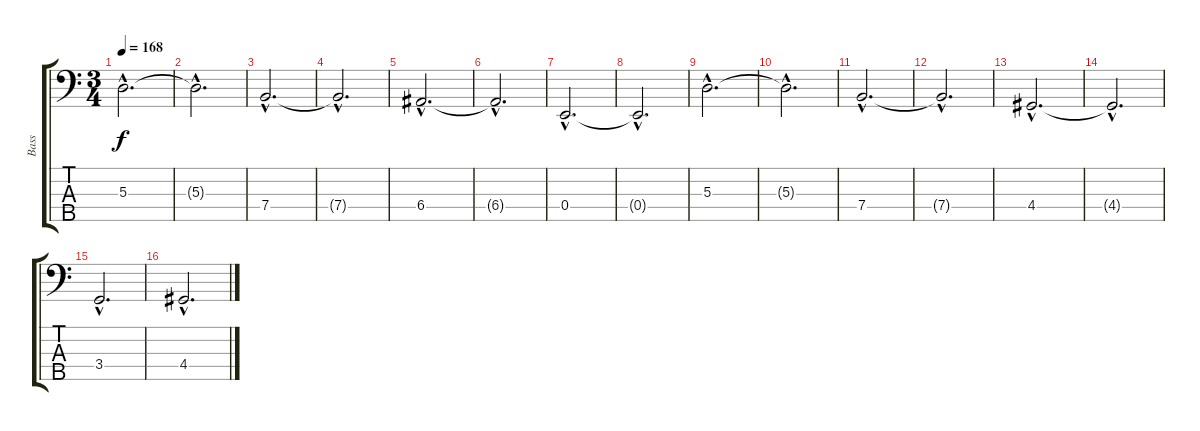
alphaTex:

\track ("Bass" "Bass") {instrument electricbassfinger}
\staff {score tabs}
\tuning (G2 D2 A1 E1 B0) {hide}
\ts (3 4)
\tempo 168
\clef f4
\ks c
5.3{hac}.2{d dy f} |
5.3{hac t}.2{d} |
7.4{hac}.2{d} |
7.4{hac t}.2{d} |
6.4{hac}.2{d} |
6.4{hac t}.2{d} |
0.4{hac}.2{d} |
0.4{hac t}.2{d} |
5.3{hac}.2{d} |
5.3{hac t}.2{d} |
7.4{hac}.2{d} |
7.4{hac t}.2{d} |
4.4{hac}.2{d} |
4.4{hac t}.2{d} |
3.4{hac}.2{d} |
4.4{hac}.2{d}
